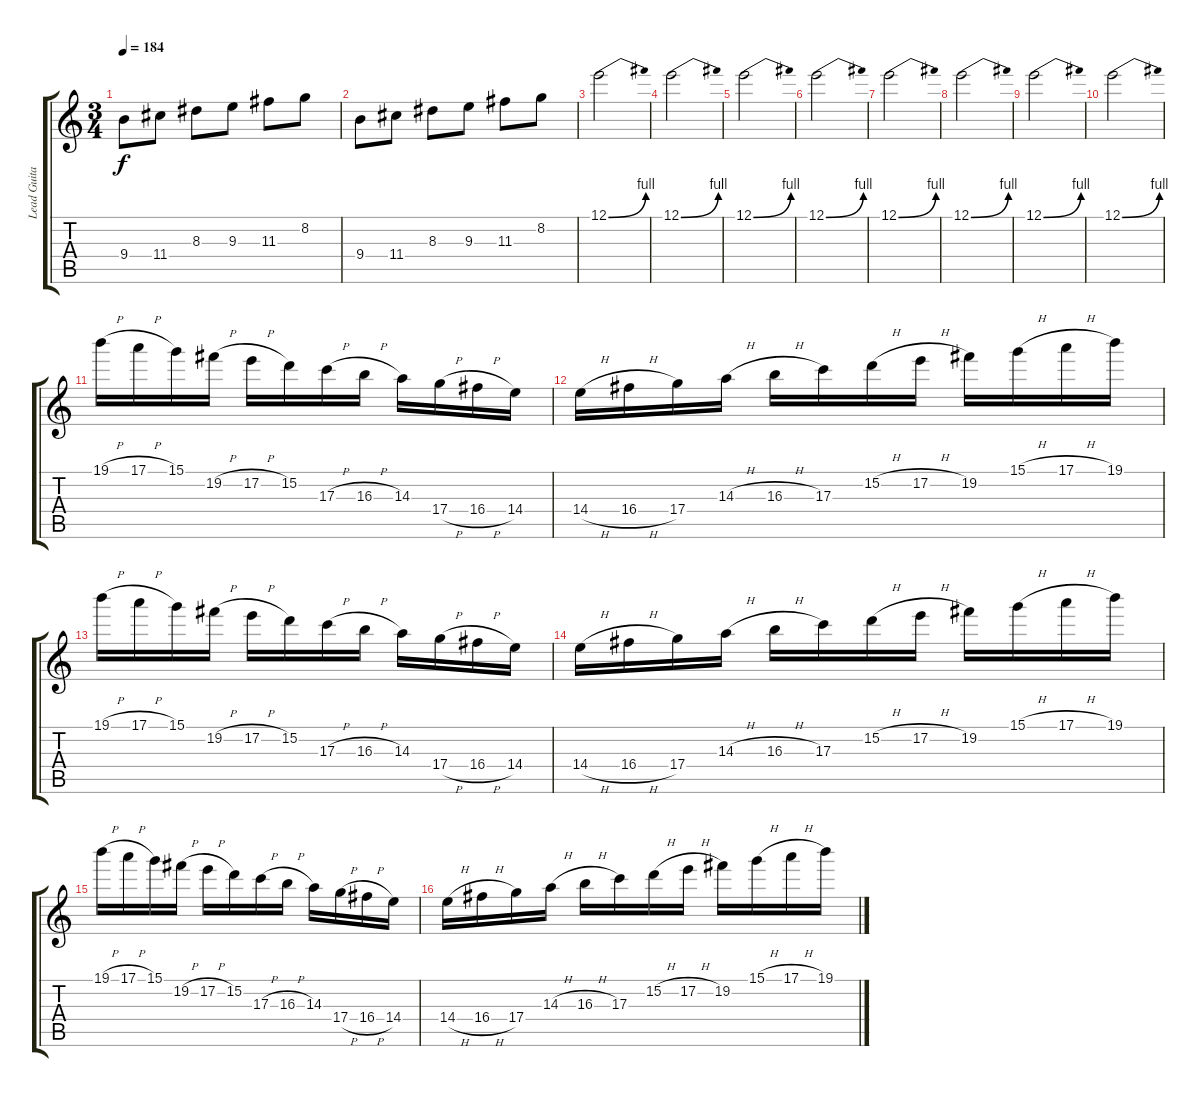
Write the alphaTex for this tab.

\track ("Lead Guitar" "Lead Guita") {instrument overdrivenguitar}
\staff {score tabs}
\tuning (E4 B3 G3 D3 A2 E2) {hide}
\ts (3 4)
\tempo 184
\clef g2
\ks c
9.4.8{dy f} 11.4.8 8.3.8 9.3.8 11.3.8 8.2.8 |
9.4.8 11.4.8 8.3.8 9.3.8 11.3.8 8.2.8 |
12.1{be (bend 0 0 60 4)}.2 |
12.1{be (bend 0 0 60 4)}.2 |
12.1{be (bend 0 0 60 4)}.2 |
12.1{be (bend 0 0 60 4)}.2 |
12.1{be (bend 0 0 60 4)}.2 |
12.1{be (bend 0 0 60 4)}.2 |
12.1{be (bend 0 0 60 4)}.2 |
12.1{be (bend 0 0 60 4)}.2 |
19.1{h}.16 17.1{h}.16 15.1.16 19.2{h}.16 17.2{h}.16 15.2.16 17.3{h}.16 16.3{h}.16 14.3.16 17.4{h}.16 16.4{h}.16 14.4.16 |
14.4{h}.16 16.4{h}.16 17.4.16 14.3{h}.16 16.3{h}.16 17.3.16 15.2{h}.16 17.2{h}.16 19.2.16 15.1{h}.16 17.1{h}.16 19.1.16 |
19.1{h}.16 17.1{h}.16 15.1.16 19.2{h}.16 17.2{h}.16 15.2.16 17.3{h}.16 16.3{h}.16 14.3.16 17.4{h}.16 16.4{h}.16 14.4.16 |
14.4{h}.16 16.4{h}.16 17.4.16 14.3{h}.16 16.3{h}.16 17.3.16 15.2{h}.16 17.2{h}.16 19.2.16 15.1{h}.16 17.1{h}.16 19.1.16 |
19.1{h}.16 17.1{h}.16 15.1.16 19.2{h}.16 17.2{h}.16 15.2.16 17.3{h}.16 16.3{h}.16 14.3.16 17.4{h}.16 16.4{h}.16 14.4.16 |
14.4{h}.16 16.4{h}.16 17.4.16 14.3{h}.16 16.3{h}.16 17.3.16 15.2{h}.16 17.2{h}.16 19.2.16 15.1{h}.16 17.1{h}.16 19.1.16
